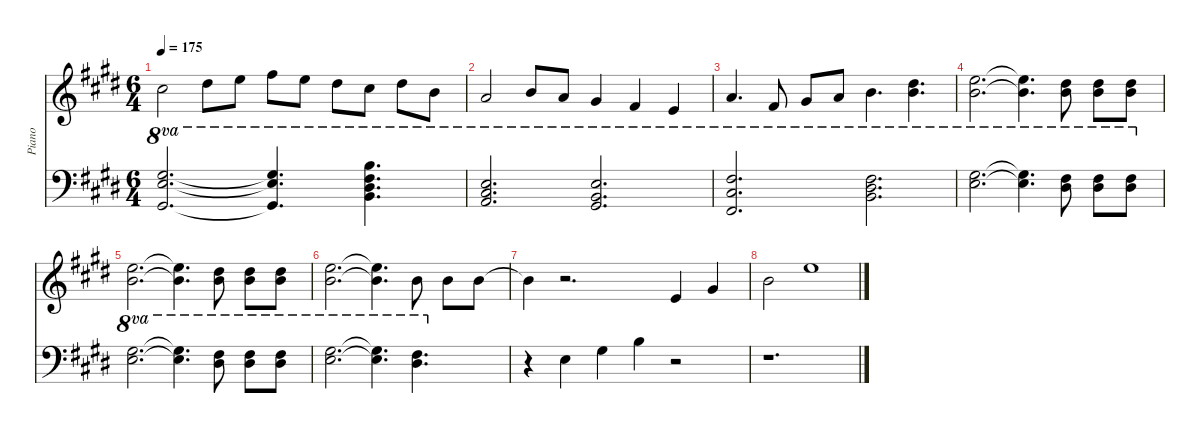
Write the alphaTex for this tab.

\defaultSystemsLayout 4
\hideDynamics
\bracketExtendMode nobrackets
\firstSystemTrackNameMode fullname
\otherSystemsTrackNameMode fullname
\otherSystemsTrackNameOrientation horizontal
\track ("Piano" "pno.") {instrument acousticgrandpiano}
\staff {score}
\tuning (E3 B2 G2 D2 A1 E1 B1)
\ts (6 4)
\tempo 175
\clef g2
\ks e
26.2{acc #}.2{dy mp} 28.2{acc #}.8 29.2{acc forcenatural}.8 31.2{acc #}.8 29.2{acc forcenatural}.8 28.2{acc #}.8 26.2{acc #}.8 28.2{acc #}.8 28.3{acc forcenatural}.8 |
26.3{acc forcenatural}.2 24.2{acc forcenatural}.8 22.2{acc forcenatural}.8 21.2{acc #}.4 19.2{acc #}.4 17.2{acc forcenatural}.4 |
17.1{acc forcenatural}.4{d} 14.1{acc #}.8 16.1{acc #}.8 17.1{acc forcenatural}.8 19.1{acc forcenatural}.4{d} (23.1{acc #} 24.2{acc forcenatural}).4{d} |
(24.1{acc forcenatural} 24.2{acc forcenatural}).2{d} (24.1{t acc forcenatural} 24.2{t acc forcenatural}).4{d dy f} (28.2{acc #} 28.3{acc forcenatural}).8{dy mp} (28.2{acc #} 28.3{acc forcenatural}).8 (28.2{acc #} 28.3{acc forcenatural}).8 |
(24.1{acc forcenatural} 24.2{acc forcenatural}).2{d} (24.1{t acc forcenatural} 24.2{t acc forcenatural}).4{d dy f} (28.2{acc #} 28.3{acc forcenatural}).8{dy mp} (28.2{acc #} 28.3{acc forcenatural}).8 (28.2{acc #} 28.3{acc forcenatural}).8 |
(24.1{acc forcenatural} 24.2{acc forcenatural}).2{d} (24.1{t acc forcenatural} 24.2{t acc forcenatural}).4{d dy f} 19.1{acc forcenatural}.8{dy mp} 19.1{acc forcenatural}.8 19.1{acc forcenatural}.8 |
19.1{t acc forcenatural}.4{dy f} r.2{d} 21.3{acc forcenatural}.4{dy mp} 21.2{acc #}.4 |
24.2{acc forcenatural}.2 24.1{acc forcenatural}.1
\staff {score}
\tuning (E3 B2 G2 D2 A1 E1 B1)
\clef f4
\ottava regular
\simile none
\ks e
(21.2{acc #} 21.3{acc forcenatural} 21.7{acc #}).2{d ot 8va dy mp} (21.2{t acc #} 21.3{t acc forcenatural} 21.7{t acc #}).4{d ot 8va dy f} (19.1{acc forcenatural} 19.2{acc #} 21.4{acc forcenatural} 20.3{acc #}).4{d ot 8va dy mp} |
(12.1{acc forcenatural} 14.2{acc #} 14.3{acc forcenatural}).2{d ot 8va} (12.1{acc forcenatural} 12.2{acc forcenatural} 13.3{acc #}).2{d ot 8va} |
(14.1{acc #} 14.2{acc #} 11.3{acc #}).2{d ot 8va} (14.1{acc #} 16.2{acc #} 16.3{acc forcenatural}).2{d ot 8va} |
(16.1{acc #} 17.2{acc forcenatural}).2{d ot 8va} (16.1{t acc #} 17.2{t acc forcenatural}).4{d ot 8va dy f} (19.2{acc #} 20.3{acc #}).8{ot 8va dy mp} (19.2{acc #} 20.3{acc #}).8{ot 8va} (19.2{acc #} 20.3{acc #}).8{ot 8va} |
(16.1{acc #} 17.2{acc forcenatural}).2{d ot 8va} (16.1{t acc #} 17.2{t acc forcenatural}).4{d ot 8va dy f} (19.2{acc #} 20.3{acc #}).8{ot 8va dy mp} (19.2{acc #} 20.3{acc #}).8{ot 8va} (19.2{acc #} 20.3{acc #}).8{ot 8va} |
(16.1{acc #} 17.2{acc forcenatural}).2{d ot 8va} (16.1{t acc #} 17.2{t acc forcenatural}).4{d ot 8va dy f} (28.4{acc #} 28.7{acc #}).4{d ot 8va dy mp} |
r.4 9.3{acc forcenatural}.4 9.2{acc #}.4 7.1{acc forcenatural}.4 r.2 |
r.1{d}
